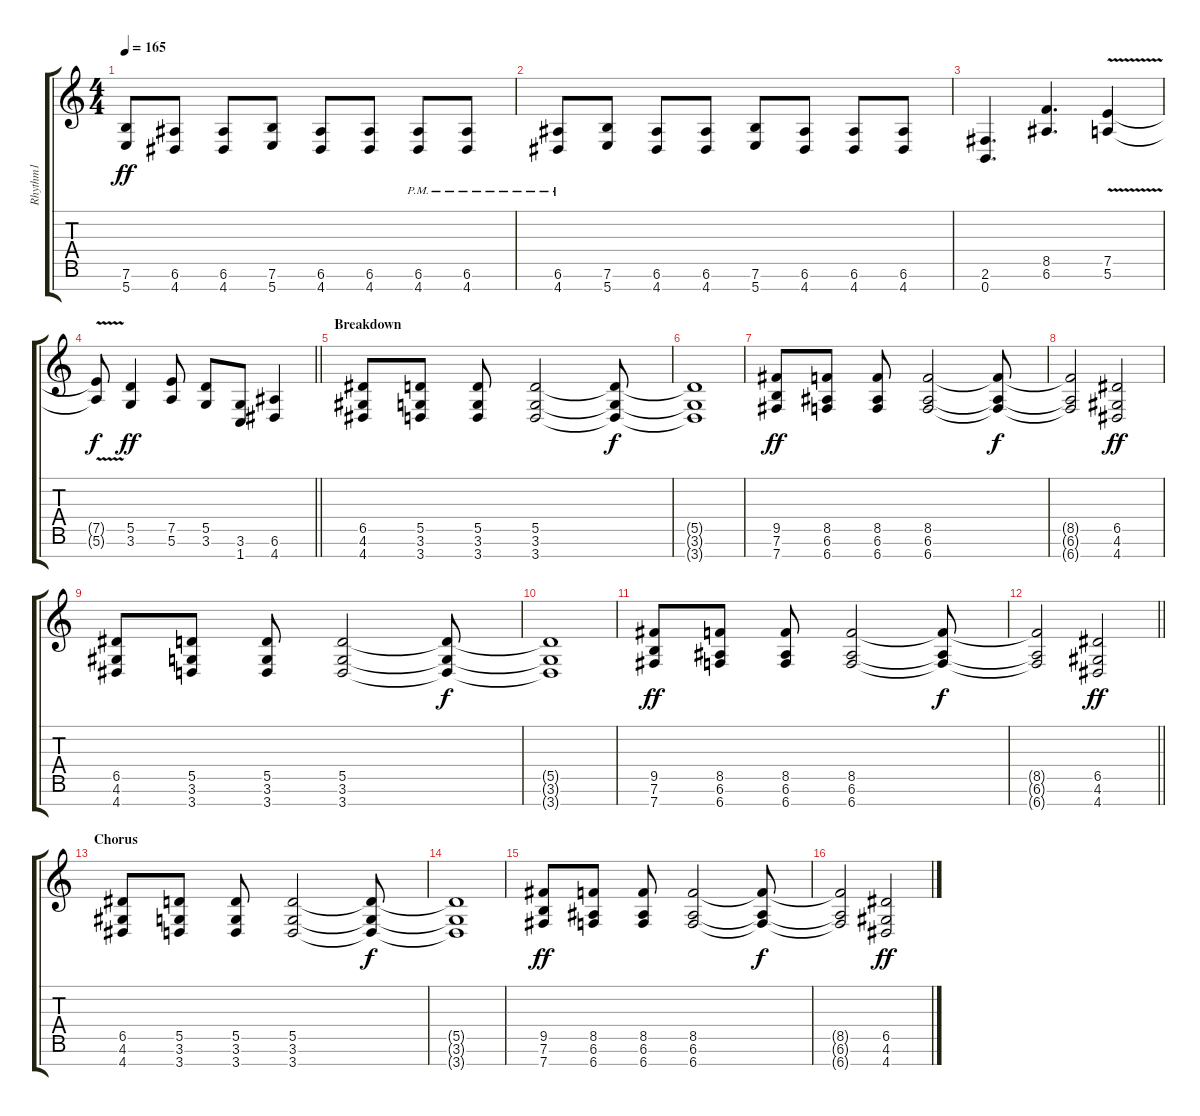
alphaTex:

\track ("Rhythm1" "Rhythm1") {instrument distortionguitar}
\staff {score tabs}
\tuning (E4 B3 G3 D3 A2 E2 B1) {hide}
\ts (4 4)
\tempo 165
\clef g2
\ks c
(7.6 5.7).8{dy ff} (6.6 4.7).8 (6.6 4.7).8 (7.6 5.7).8 (6.6 4.7).8 (6.6 4.7).8 (6.6{pm} 4.7{pm}).8 (6.6{pm} 4.7{pm}).8 |
(6.6{pm} 4.7{pm}).8 (7.6 5.7).8 (6.6 4.7).8 (6.6 4.7).8 (7.6 5.7).8 (6.6 4.7).8 (6.6 4.7).8 (6.6 4.7).8 |
(2.6 0.7).4{d} (8.5 6.6).4{d} (7.5{v} 5.6{v}).4 |
\barLineRight lightlight
(7.5{t} 5.6{t}).8{dy f} (5.5 3.6).4{dy ff} (7.5 5.6).8 (5.5 3.6).8 (3.6 1.7).8 (6.6 4.7).4 |
\section ("" "Breakdown")
(6.5 4.6 4.7).8 (5.5 3.6 3.7).8 (5.5 3.6 3.7).8 (5.5 3.6 3.7).2 (5.5{t} 3.6{t} 3.7{t}).8{dy f} |
(5.5{t} 3.6{t} 3.7{t}).1 |
(9.5 7.6 7.7).8{dy ff} (8.5 6.6 6.7).8 (8.5 6.6 6.7).8 (8.5 6.6 6.7).2 (8.5{t} 6.6{t} 6.7{t}).8{dy f} |
(8.5{t} 6.6{t} 6.7{t}).2 (6.5 4.6 4.7).2{dy ff} |
(6.5 4.6 4.7).8 (5.5 3.6 3.7).8 (5.5 3.6 3.7).8 (5.5 3.6 3.7).2 (5.5{t} 3.6{t} 3.7{t}).8{dy f} |
(5.5{t} 3.6{t} 3.7{t}).1 |
(9.5 7.6 7.7).8{dy ff} (8.5 6.6 6.7).8 (8.5 6.6 6.7).8 (8.5 6.6 6.7).2 (8.5{t} 6.6{t} 6.7{t}).8{dy f} |
\barLineRight lightlight
(8.5{t} 6.6{t} 6.7{t}).2 (6.5 4.6 4.7).2{dy ff} |
\section ("" "Chorus")
(6.5 4.6 4.7).8 (5.5 3.6 3.7).8 (5.5 3.6 3.7).8 (5.5 3.6 3.7).2 (5.5{t} 3.6{t} 3.7{t}).8{dy f} |
(5.5{t} 3.6{t} 3.7{t}).1 |
(9.5 7.6 7.7).8{dy ff} (8.5 6.6 6.7).8 (8.5 6.6 6.7).8 (8.5 6.6 6.7).2 (8.5{t} 6.6{t} 6.7{t}).8{dy f} |
(8.5{t} 6.6{t} 6.7{t}).2 (6.5 4.6 4.7).2{dy ff}
